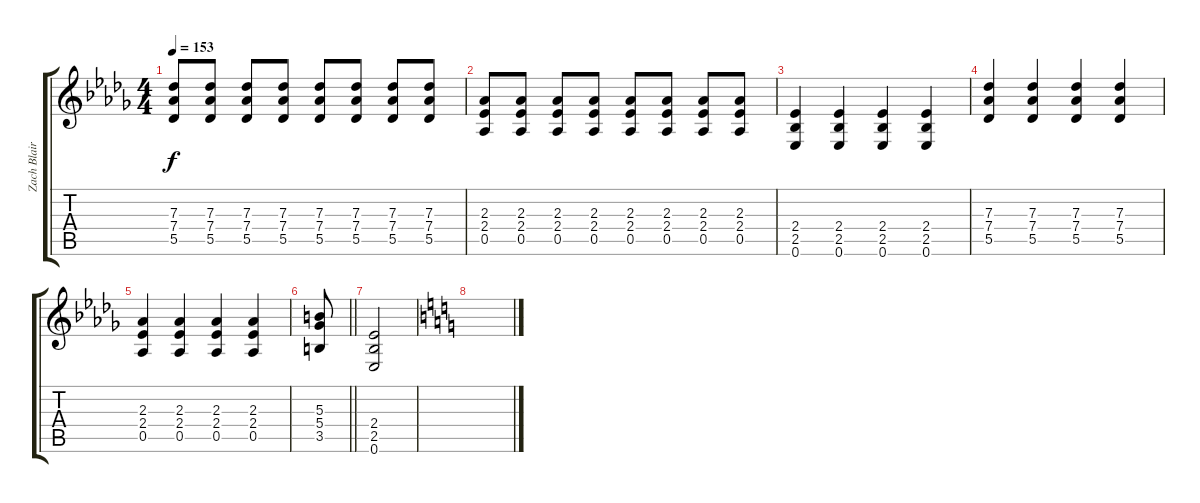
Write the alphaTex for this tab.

\track ("Zach Blair" "Zach Blair") {instrument distortionguitar}
\staff {score tabs}
\tuning (Eb4 Bb3 Gb3 Db3 Ab2 Eb2) {hide}
\ts (4 4)
\tempo 153
\clef g2
\ks db
(7.3 7.4 5.5).8{dy f} (7.3 7.4 5.5).8 (7.3 7.4 5.5).8 (7.3 7.4 5.5).8 (7.3 7.4 5.5).8 (7.3 7.4 5.5).8 (7.3 7.4 5.5).8 (7.3 7.4 5.5).8 |
(2.3 2.4 0.5).8 (2.3 2.4 0.5).8 (2.3 2.4 0.5).8 (2.3 2.4 0.5).8 (2.3 2.4 0.5).8 (2.3 2.4 0.5).8 (2.3 2.4 0.5).8 (2.3 2.4 0.5).8 |
(2.4 2.5 0.6).4 (2.4 2.5 0.6).4 (2.4 2.5 0.6).4 (2.4 2.5 0.6).4 |
(7.3 7.4 5.5).4 (7.3 7.4 5.5).4 (7.3 7.4 5.5).4 (7.3 7.4 5.5).4 |
(2.3 2.4 0.5).4 (2.3 2.4 0.5).4 (2.3 2.4 0.5).4 (2.3 2.4 0.5).4 |
\barLineRight lightlight
(5.3 5.4 3.5).8 |
(2.4 2.5 0.6).2 |
\ks c
